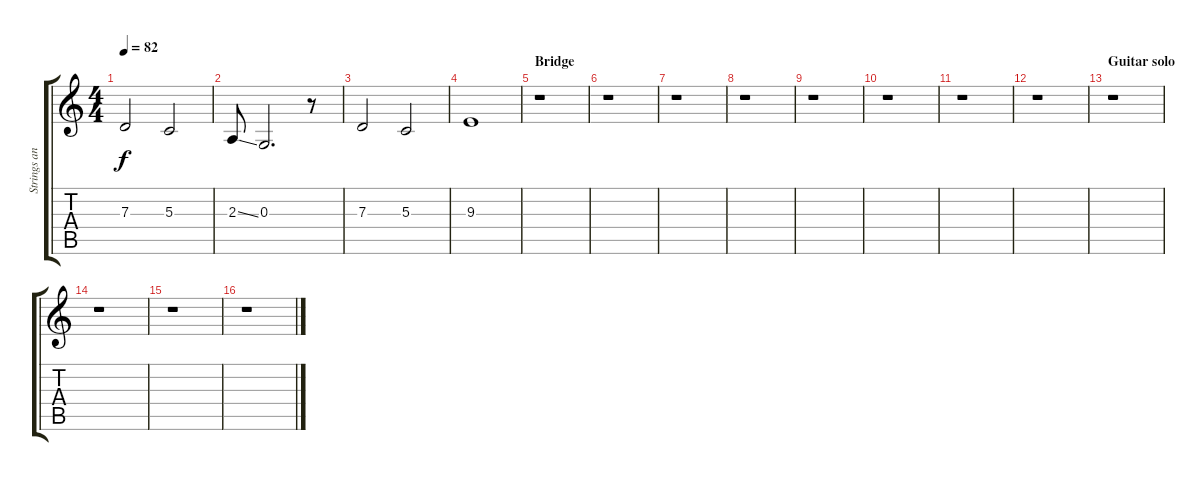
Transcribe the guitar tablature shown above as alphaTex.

\track ("Strings and backing vocals" "Strings an") {instrument stringensemble1}
\staff {score tabs}
\tuning (E4 B3 G3 D3 A2 E2) {hide}
\ts (4 4)
\tempo 82
\clef g2
\ks c
7.3.2{dy f} 5.3.2 |
2.3{ss}.8 0.3.2{d} r.8 |
7.3.2 5.3.2 |
9.3.1 |
\section ("" "Bridge")
r.1 |
r.1 |
r.1 |
r.1 |
r.1 |
r.1 |
r.1 |
r.1 |
\section ("" "Guitar solo")
r.1 |
r.1 |
r.1 |
r.1
